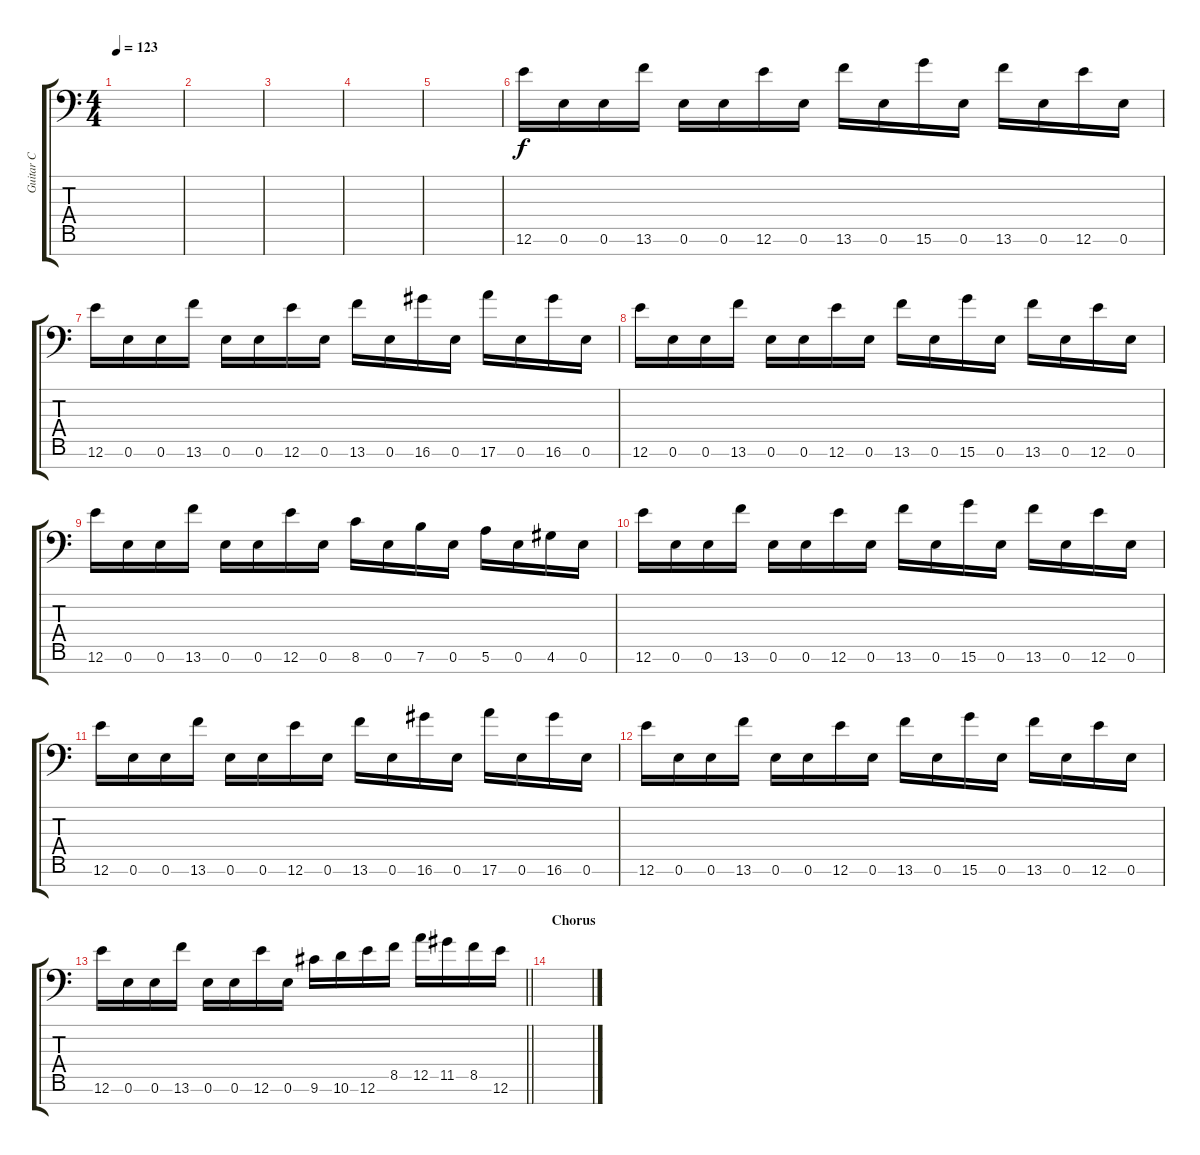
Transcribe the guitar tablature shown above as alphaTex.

\track ("Guitar C" "Guitar C") {instrument distortionguitar}
\staff {score tabs}
\tuning (E4 B3 G3 D3 A2 E2 A1) {hide}
\ts (4 4)
\tempo 123
\clef f4
\ks c
|
|
|
|
|
12.6.16 0.6.16 0.6.16 13.6.16 0.6.16 0.6.16 12.6.16 0.6.16 13.6.16 0.6.16 15.6.16 0.6.16 13.6.16 0.6.16 12.6.16 0.6.16 |
12.6.16 0.6.16 0.6.16 13.6.16 0.6.16 0.6.16 12.6.16 0.6.16 13.6.16 0.6.16 16.6.16 0.6.16 17.6.16 0.6.16 16.6.16 0.6.16 |
12.6.16 0.6.16 0.6.16 13.6.16 0.6.16 0.6.16 12.6.16 0.6.16 13.6.16 0.6.16 15.6.16 0.6.16 13.6.16 0.6.16 12.6.16 0.6.16 |
12.6.16 0.6.16 0.6.16 13.6.16 0.6.16 0.6.16 12.6.16 0.6.16 8.6.16 0.6.16 7.6.16 0.6.16 5.6.16 0.6.16 4.6.16 0.6.16 |
12.6.16 0.6.16 0.6.16 13.6.16 0.6.16 0.6.16 12.6.16 0.6.16 13.6.16 0.6.16 15.6.16 0.6.16 13.6.16 0.6.16 12.6.16 0.6.16 |
12.6.16 0.6.16 0.6.16 13.6.16 0.6.16 0.6.16 12.6.16 0.6.16 13.6.16 0.6.16 16.6.16 0.6.16 17.6.16 0.6.16 16.6.16 0.6.16 |
12.6.16 0.6.16 0.6.16 13.6.16 0.6.16 0.6.16 12.6.16 0.6.16 13.6.16 0.6.16 15.6.16 0.6.16 13.6.16 0.6.16 12.6.16 0.6.16 |
\barLineRight lightlight
12.6.16 0.6.16 0.6.16 13.6.16 0.6.16 0.6.16 12.6.16 0.6.16 9.6.16 10.6.16 12.6.16 8.5.16 12.5.16 11.5.16 8.5.16 12.6.16 |
\section ("" "Chorus")
